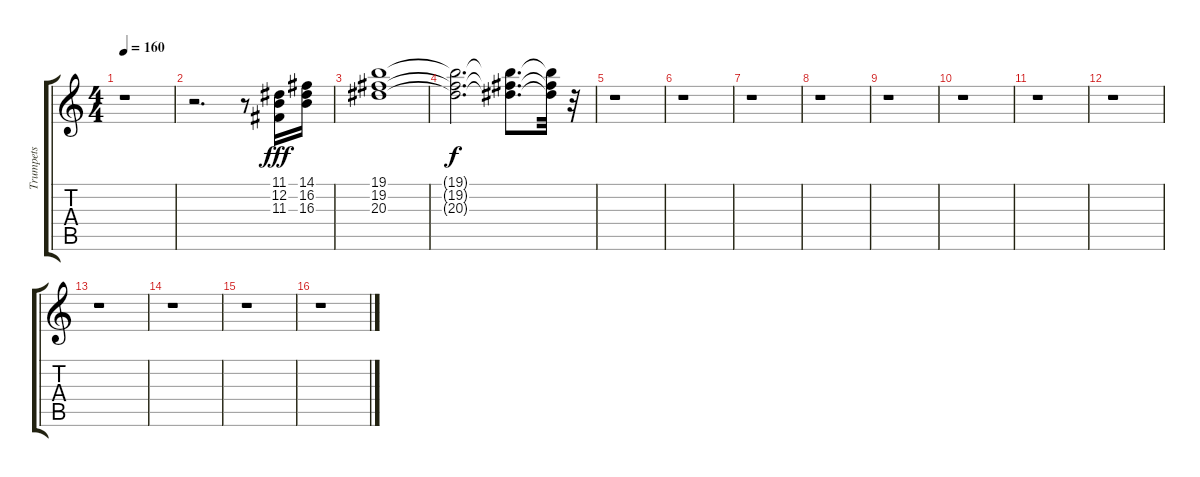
\track ("Trumpets" "Trumpets") {instrument trumpet}
\staff {score tabs}
\tuning (E4 B3 G3 D3 A2 E2) {hide}
\ts (4 4)
\tempo 160
\clef g2
\ks c
r.1{dy ff} |
r.2{d} r.8 (11.1 12.2 11.3).16{dy fff} (14.1 16.2 16.3).16 |
(19.1 19.2 20.3).1 |
(19.1{t} 19.2{t} 20.3{t}).2{d dy f} (19.1{t} 19.2{t} 20.3{t}).8{d} (19.1{t} 19.2{t} 20.3{t}).32 r.32 |
r.1 |
r.1 |
r.1 |
r.1 |
r.1 |
r.1 |
r.1 |
r.1 |
r.1 |
r.1 |
r.1 |
r.1
